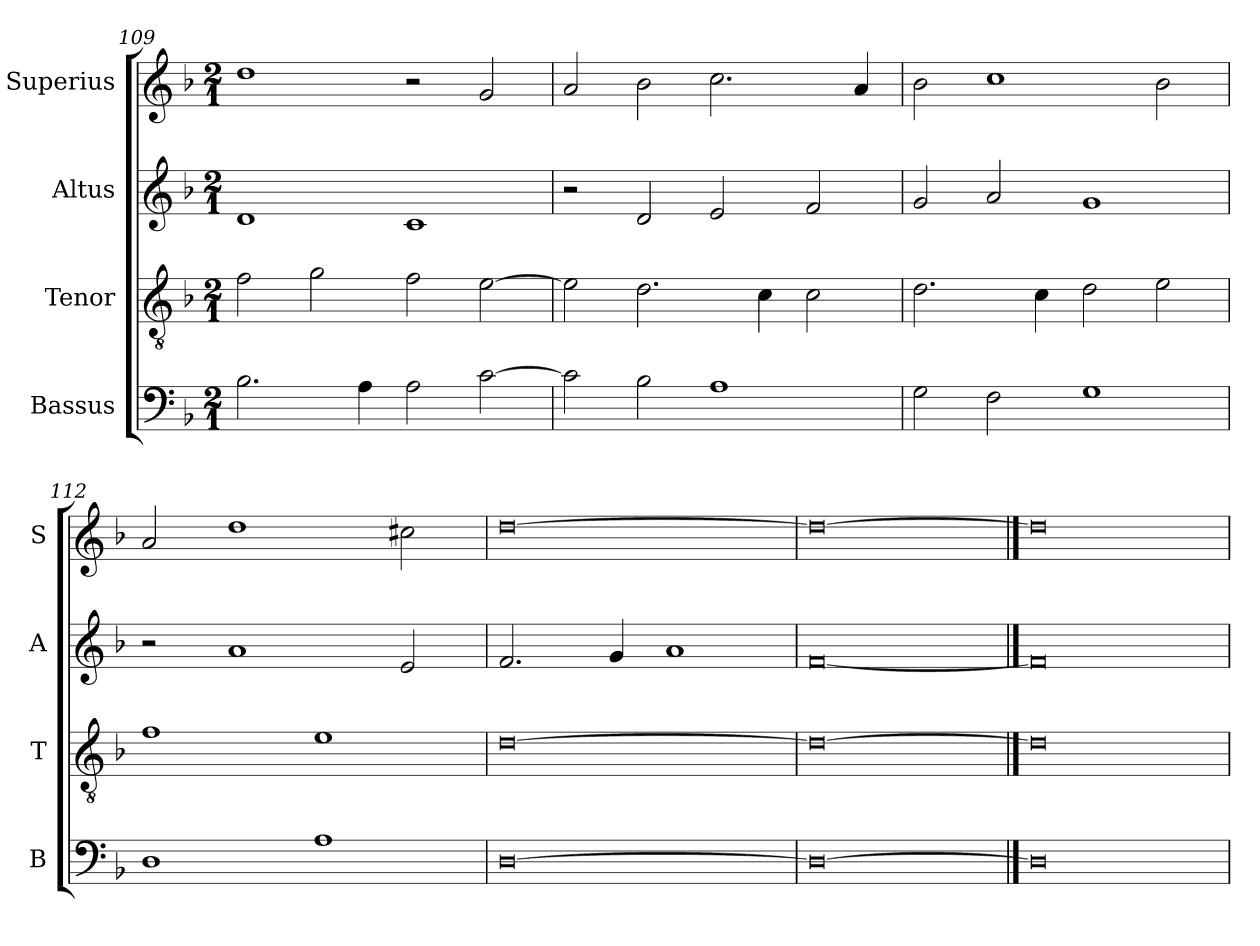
**kern	**kern	**kern	**kern
*part4	*part3	*part2	*part1
*staff4	*staff3	*staff2	*staff1
*I"Bassus	*I"Tenor	*I"Altus	*I"Superius
*I'B	*I'T	*I'A	*I'S
*clefF4	*clefGv2	*clefG2	*clefG2
*k[b-]	*k[b-]	*k[b-]	*k[b-]
*F:	*F:	*F:	*F:
*M2/1	*M2/1	*M2/1	*M2/1
=109	=109	=109	=109
2.B-	2f	1d	1dd
.	2g	.	.
4A	.	.	.
2A	2f	1c	2r
[2c	[2e	.	2g
=110	=110	=110	=110
2c]	2e]	2r	2a
2B-	2.d	2d	2b-
1A	.	2e	2.cc
.	4c	.	.
.	2c	2f	.
.	.	.	4a
=111	=111	=111	=111
2G	2.d	2g	2b-
2F	.	2a	1cc
.	4c	.	.
1G	2d	1g	.
.	2e	.	2b-
=112	=112	=112	=112
1D	1f	2r	2a
.	.	1a	1dd
1A	1e	.	.
.	.	2e	2cc#X
=113	=113	=113	=113
[0D	[0d	2.f	[0dd
.	.	4g	.
.	.	1a	.
=114	=114	=114	=114
0D_	0d_	[0f	0dd_
==115	==115	==115	==115
0D]	0d]	0f]	0dd]
=	=	=	=
*-	*-	*-	*-
